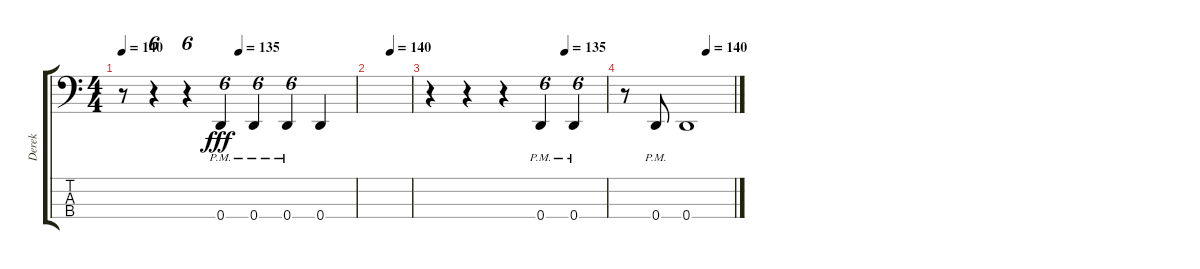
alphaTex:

\track ("Derek" "Derek") {instrument electricbassfinger}
\staff {score tabs}
\tuning (G2 D2 A1 D1) {hide}
\ts (4 4)
\tempo 140
\tempo (135 0.5)
\clef f4
\ks c
r.8{dy fff} r.4{tu (6 4)} r.4{tu (6 4)} 0.4{pm}.4{tu (6 4)} 0.4{pm}.4{tu (6 4)} 0.4{pm}.4{tu (6 4)} 0.4.4 |
\tempo (140 0.5)
|
\tempo (135 0.7677083333333333)
r.4 r.4 r.4 0.4{pm}.4{tu (6 4)} 0.4{pm}.4{tu (6 4)} |
\tempo (140 0.75)
r.8 0.4{pm}.8 0.4.1
